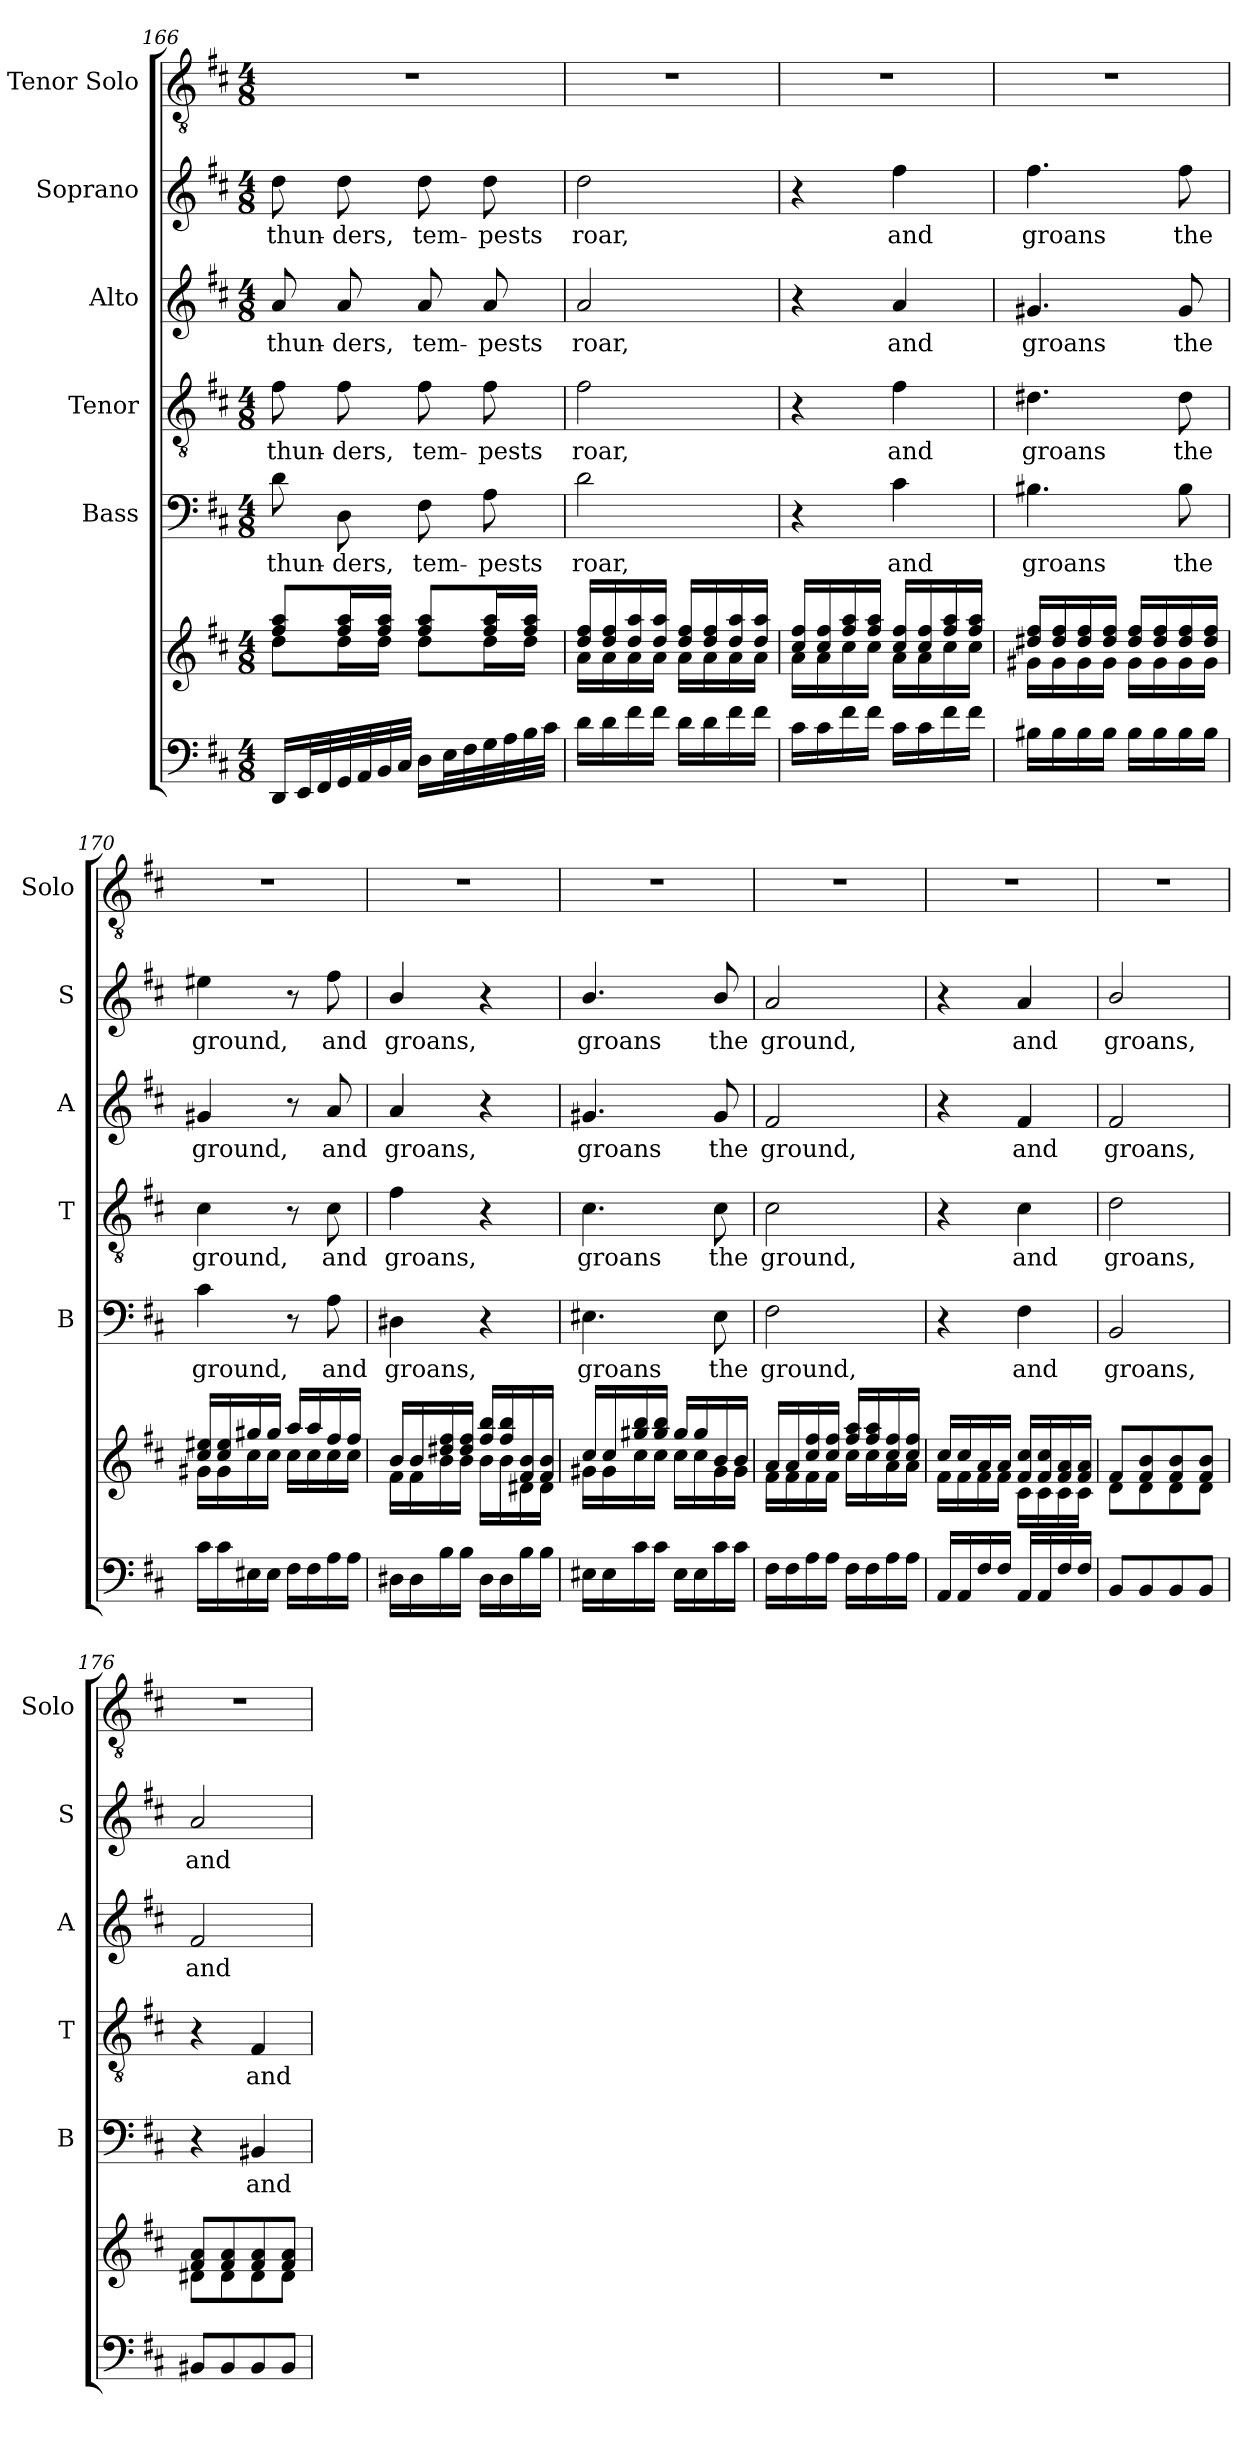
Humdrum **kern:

**kern	**kern	**kern	**text	**kern	**text	**kern	**text	**kern	**text	**kern
*part7	*part6	*part5	*part5	*part4	*part4	*part3	*part3	*part2	*part2	*part1
*staff7	*staff6	*staff5	*staff5	*staff4	*staff4	*staff3	*staff3	*staff2	*staff2	*staff1
*	*	*I"Bass	*	*I"Tenor	*	*I"Alto	*	*I"Soprano	*	*I"Tenor Solo
*	*	*I'B	*	*I'T	*	*I'A	*	*I'S	*	*I'Solo
*clefF4	*clefG2	*clefF4	*	*clefGv2	*	*clefG2	*	*clefG2	*	*clefGv2
*k[f#c#]	*k[f#c#]	*k[f#c#]	*	*k[f#c#]	*	*k[f#c#]	*	*k[f#c#]	*	*k[f#c#]
*D:	*D:	*D:	*	*D:	*	*D:	*	*D:	*	*D:
*M4/8	*M4/8	*M4/8	*	*M4/8	*	*M4/8	*	*M4/8	*	*M4/8
=166	=166	=166	=166	=166	=166	=166	=166	=166	=166	=166
*	*^	*	*	*	*	*	*	*	*	*
!	!	!	!	!LO:LY:b	!	!LO:LY:b	!	!LO:LY:b	!	!LO:LY:b	!
16DD/LL	8ff#/ 8aa/L	8dd\L	8d\	thun-	8f#\	thun-	8a/	thun-	8dd\	thun-	2r
32EE/L	.	.	.	.	.	.	.	.	.	.	.
32FF#/	.	.	.	.	.	.	.	.	.	.	.
!	!	!	!	!LO:LY:b	!	!LO:LY:b	!	!LO:LY:b	!	!LO:LY:b	!
32GG/	16ff#/ 16aa/L	16dd\L	8D\	-ders,	8f#\	-ders,	8a/	-ders,	8dd\	-ders,	.
32AA/	.	.	.	.	.	.	.	.	.	.	.
32BB/	16ff#/ 16aa/JJ	16dd\JJ	.	.	.	.	.	.	.	.	.
32C#/JJJ	.	.	.	.	.	.	.	.	.	.	.
!	!	!	!	!LO:LY:b	!	!LO:LY:b	!	!LO:LY:b	!	!LO:LY:b	!
16D\LL	8ff#/ 8aa/L	8dd\L	8F#\	tem-	8f#\	tem-	8a/	tem-	8dd\	tem-	.
32E\L	.	.	.	.	.	.	.	.	.	.	.
32F#\	.	.	.	.	.	.	.	.	.	.	.
!	!	!	!	!LO:LY:b	!	!LO:LY:b	!	!LO:LY:b	!	!LO:LY:b	!
32G\	16ff#/ 16aa/L	16dd\L	8A\	-pests	8f#\	-pests	8a/	-pests	8dd\	-pests	.
32A\	.	.	.	.	.	.	.	.	.	.	.
32B\	16ff#/ 16aa/JJ	16dd\JJ	.	.	.	.	.	.	.	.	.
32c#\JJJ	.	.	.	.	.	.	.	.	.	.	.
!!LO:LB:g=z
=167	=167	=167	=167	=167	=167	=167	=167	=167	=167	=167	=167
!	!	!	!	!LO:LY:b	!	!LO:LY:b	!	!LO:LY:b	!	!LO:LY:b	!
16d\LL	16dd/ 16ff#/LL	16a\LL	2d\	roar,	2f#\	roar,	2a/	roar,	2dd\	roar,	2r
16d\	16dd/ 16ff#/	16a\	.	.	.	.	.	.	.	.	.
16f#\	16dd/ 16aa/	16a\	.	.	.	.	.	.	.	.	.
16f#\JJ	16dd/ 16aa/JJ	16a\JJ	.	.	.	.	.	.	.	.	.
16d\LL	16dd/ 16ff#/LL	16a\LL	.	.	.	.	.	.	.	.	.
16d\	16dd/ 16ff#/	16a\	.	.	.	.	.	.	.	.	.
16f#\	16dd/ 16aa/	16a\	.	.	.	.	.	.	.	.	.
16f#\JJ	16dd/ 16aa/JJ	16a\JJ	.	.	.	.	.	.	.	.	.
=168	=168	=168	=168	=168	=168	=168	=168	=168	=168	=168	=168
16c#\LL	16cc#/ 16ff#/LL	16a\LL	4r	.	4r	.	4r	.	4r	.	2r
16c#\	16cc#/ 16ff#/	16a\	.	.	.	.	.	.	.	.	.
16f#\	16ff#/ 16aa/	16cc#\	.	.	.	.	.	.	.	.	.
16f#\JJ	16ff#/ 16aa/JJ	16cc#\JJ	.	.	.	.	.	.	.	.	.
!	!	!	!	!LO:LY:b	!	!LO:LY:b	!	!LO:LY:b	!	!LO:LY:b	!
16c#\LL	16cc#/ 16ff#/LL	16a\LL	4c#\	and	4f#\	and	4a/	and	4ff#\	and	.
16c#\	16cc#/ 16ff#/	16a\	.	.	.	.	.	.	.	.	.
16f#\	16ff#/ 16aa/	16cc#\	.	.	.	.	.	.	.	.	.
16f#\JJ	16ff#/ 16aa/JJ	16cc#\JJ	.	.	.	.	.	.	.	.	.
=169	=169	=169	=169	=169	=169	=169	=169	=169	=169	=169	=169
!	!	!	!	!LO:LY:b	!	!LO:LY:b	!	!LO:LY:b	!	!LO:LY:b	!
16B#X\LL	16dd#X/ 16ff#/LL	16g#X\LL	4.B#X\	groans	4.d#X\	groans	4.g#X/	groans	4.ff#\	groans	2r
16B#\	16dd#/ 16ff#/	16g#\	.	.	.	.	.	.	.	.	.
16B#\	16dd#/ 16ff#/	16g#\	.	.	.	.	.	.	.	.	.
16B#\JJ	16dd#/ 16ff#/JJ	16g#\JJ	.	.	.	.	.	.	.	.	.
16B#\LL	16dd#/ 16ff#/LL	16g#\LL	.	.	.	.	.	.	.	.	.
16B#\	16dd#/ 16ff#/	16g#\	.	.	.	.	.	.	.	.	.
!	!	!	!	!LO:LY:b	!	!LO:LY:b	!	!LO:LY:b	!	!LO:LY:b	!
16B#\	16dd#/ 16ff#/	16g#\	8B#\	the	8d#\	the	8g#/	the	8ff#\	the	.
16B#\JJ	16dd#/ 16ff#/JJ	16g#\JJ	.	.	.	.	.	.	.	.	.
=170	=170	=170	=170	=170	=170	=170	=170	=170	=170	=170	=170
!	!	!	!	!LO:LY:b	!	!LO:LY:b	!	!LO:LY:b	!	!LO:LY:b	!
16c#\LL	16cc#/ 16ee#X/LL	16g#X\LL	4c#\	ground,	4c#\	ground,	4g#X/	ground,	4ee#X\	ground,	2r
16c#\	16cc#/ 16ee#/	16g#\	.	.	.	.	.	.	.	.	.
16E#X\	16gg#X/	16cc#\	.	.	.	.	.	.	.	.	.
16E#\JJ	16gg#/JJ	16cc#\JJ	.	.	.	.	.	.	.	.	.
16F#\LL	16aa/LL	16cc#\LL	8r	.	8r	.	8r	.	8r	.	.
16F#\	16aa/	16cc#\	.	.	.	.	.	.	.	.	.
!	!	!	!	!LO:LY:b	!	!LO:LY:b	!	!LO:LY:b	!	!LO:LY:b	!
16A\	16ff#/	16cc#\	8A\	and	8c#\	and	8a/	and	8ff#\	and	.
16A\JJ	16ff#/JJ	16cc#\JJ	.	.	.	.	.	.	.	.	.
=171	=171	=171	=171	=171	=171	=171	=171	=171	=171	=171	=171
!	!	!	!	!LO:LY:b	!	!LO:LY:b	!	!LO:LY:b	!	!LO:LY:b	!
16D#X\LL	16b/LL	16f#\LL	4D#X\	groans,	4f#\	groans,	4a/	groans,	4b/	groans,	2r
16D#\	16b/	16f#\	.	.	.	.	.	.	.	.	.
16B\	16dd#X/ 16ff#/	16b\	.	.	.	.	.	.	.	.	.
16B\JJ	16dd#/ 16ff#/JJ	16b\JJ	.	.	.	.	.	.	.	.	.
16D#\LL	16ff#/ 16bb/LL	16b\LL	4r	.	4r	.	4r	.	4r	.	.
16D#\	16ff#/ 16bb/	16b\	.	.	.	.	.	.	.	.	.
16B\	16f#/ 16b/	16d#X\	.	.	.	.	.	.	.	.	.
16B\JJ	16f#/ 16b/JJ	16d#\JJ	.	.	.	.	.	.	.	.	.
=172	=172	=172	=172	=172	=172	=172	=172	=172	=172	=172	=172
!	!	!	!	!LO:LY:b	!	!LO:LY:b	!	!LO:LY:b	!	!LO:LY:b	!
16E#X\LL	16cc#/LL	16g#X\LL	4.E#X\	groans	4.c#\	groans	4.g#X/	groans	4.b/	groans	2r
16E#\	16cc#/	16g#\	.	.	.	.	.	.	.	.	.
16c#\	16gg#X/ 16bb/	16cc#\	.	.	.	.	.	.	.	.	.
16c#\JJ	16gg#/ 16bb/JJ	16cc#\JJ	.	.	.	.	.	.	.	.	.
16E#\LL	16gg#/LL	16cc#\LL	.	.	.	.	.	.	.	.	.
16E#\	16gg#/	16cc#\	.	.	.	.	.	.	.	.	.
!	!	!	!	!LO:LY:b	!	!LO:LY:b	!	!LO:LY:b	!	!LO:LY:b	!
16c#\	16b/	16g#\	8E#\	the	8c#\	the	8g#/	the	8b/	the	.
16c#\JJ	16b/JJ	16g#\JJ	.	.	.	.	.	.	.	.	.
!!LO:LB:g=z
=173	=173	=173	=173	=173	=173	=173	=173	=173	=173	=173	=173
!	!	!	!	!LO:LY:b	!	!LO:LY:b	!	!LO:LY:b	!	!LO:LY:b	!
16F#\LL	16a/LL	16f#\LL	2F#\	ground,	2c#\	ground,	2f#/	ground,	2a/	ground,	2r
16F#\	16a/	16f#\	.	.	.	.	.	.	.	.	.
16A\	16cc#/ 16ff#/	16f#\	.	.	.	.	.	.	.	.	.
16A\JJ	16cc#/ 16ff#/JJ	16f#\JJ	.	.	.	.	.	.	.	.	.
16F#\LL	16ff#/ 16aa/LL	16cc#\LL	.	.	.	.	.	.	.	.	.
16F#\	16ff#/ 16aa/	16cc#\	.	.	.	.	.	.	.	.	.
16A\	16cc#/ 16ff#/	16a\	.	.	.	.	.	.	.	.	.
16A\JJ	16cc#/ 16ff#/JJ	16a\JJ	.	.	.	.	.	.	.	.	.
=174	=174	=174	=174	=174	=174	=174	=174	=174	=174	=174	=174
16AA/LL	16cc#/LL	16f#\LL	4r	.	4r	.	4r	.	4r	.	2r
16AA/	16cc#/	16f#\	.	.	.	.	.	.	.	.	.
16F#/	16a/	16f#\	.	.	.	.	.	.	.	.	.
16F#/JJ	16a/JJ	16f#\JJ	.	.	.	.	.	.	.	.	.
!	!	!	!	!LO:LY:b	!	!LO:LY:b	!	!LO:LY:b	!	!LO:LY:b	!
16AA/LL	16f#/ 16cc#/LL	16c#\LL	4F#\	and	4c#\	and	4f#/	and	4a/	and	.
16AA/	16f#/ 16cc#/	16c#\	.	.	.	.	.	.	.	.	.
16F#/	16f#/ 16a/	16c#\	.	.	.	.	.	.	.	.	.
16F#/JJ	16f#/ 16a/JJ	16c#\JJ	.	.	.	.	.	.	.	.	.
=175	=175	=175	=175	=175	=175	=175	=175	=175	=175	=175	=175
!	!	!	!	!LO:LY:b	!	!LO:LY:b	!	!LO:LY:b	!	!LO:LY:b	!
8BB/L	8f#/L	8d\L	2BB/	groans,	2d\	groans,	2f#/	groans,	2b/	groans,	2r
8BB/	8f#/ 8b/	8d\	.	.	.	.	.	.	.	.	.
8BB/	8f#/ 8b/	8d\	.	.	.	.	.	.	.	.	.
8BB/J	8f#/ 8b/J	8d\J	.	.	.	.	.	.	.	.	.
=176	=176	=176	=176	=176	=176	=176	=176	=176	=176	=176	=176
!	!	!	!	!	!	!	!	!LO:LY:b	!	!LO:LY:b	!
8BB#X/L	8f#/ 8a/L	8d#X\L	4r	.	4r	.	2f#/	and	2a/	and	2r
8BB#/	8f#/ 8a/	8d#\	.	.	.	.	.	.	.	.	.
!	!	!	!	!LO:LY:b	!	!LO:LY:b	!	!	!	!	!
8BB#/	8f#/ 8a/	8d#\	4BB#X/	and	4F#/	and	.	.	.	.	.
8BB#/J	8f#/ 8a/J	8d#\J	.	.	.	.	.	.	.	.	.
*	*v	*v	*	*	*	*	*	*	*	*	*
=	=	=	=	=	=	=	=	=	=	=
*-	*-	*-	*-	*-	*-	*-	*-	*-	*-	*-
